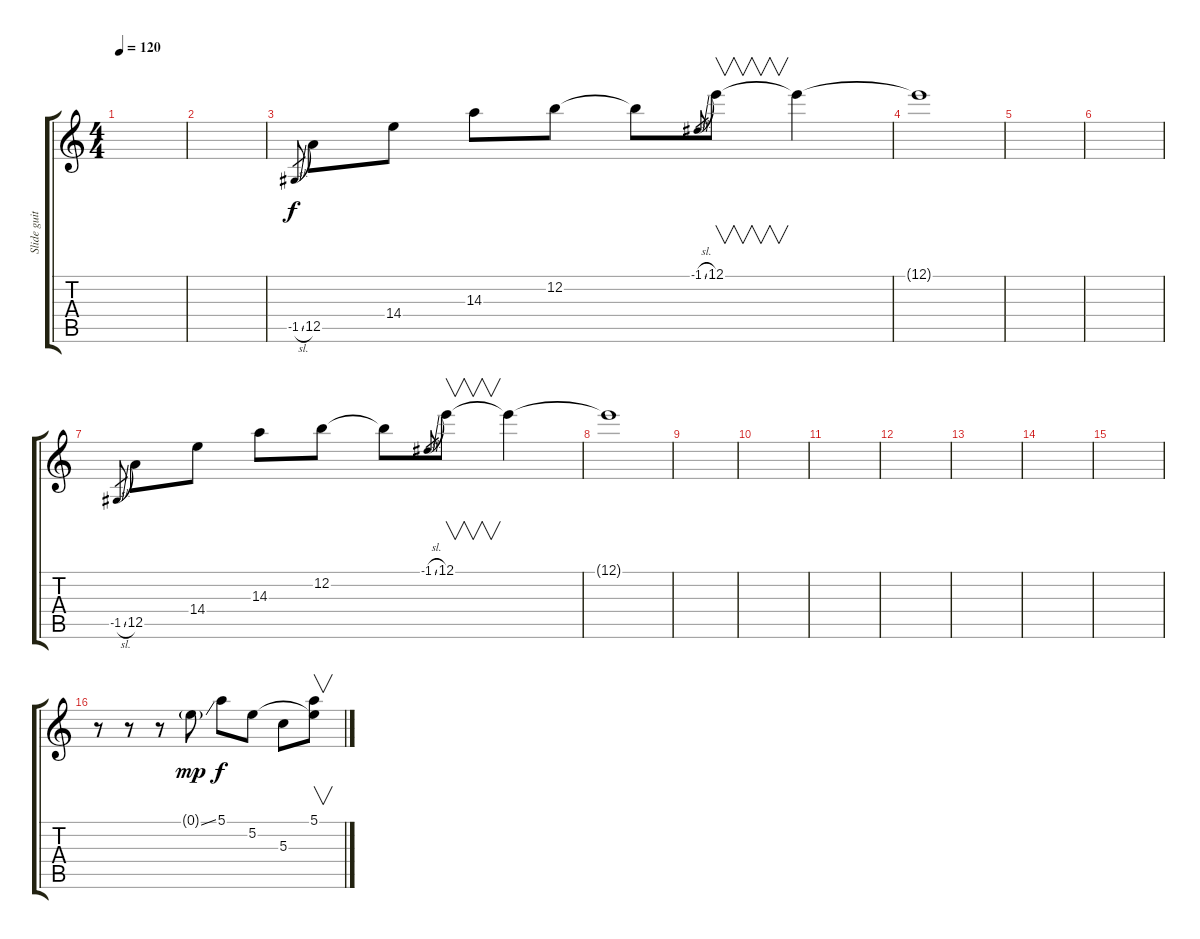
\track ("Slide guit" "Slide guit") {instrument overdrivenguitar}
\staff {score tabs}
\tuning (E4 B3 G3 D3 A2 E2) {hide}
\ts (4 4)
\tempo 120
\clef g2
\ks c
|
|
-1.5{sl}.8{gr} 12.5.8 14.4.8 14.3.8 12.2.8 12.2{t}.8 -1.1{sl}.8{gr} 12.1.8{v} 12.1{t}.4 |
12.1{t}.1 |
|
|
-1.5{sl}.8{gr} 12.5.8 14.4.8 14.3.8 12.2.8 12.2{t}.8 -1.1{sl}.8{gr} 12.1.8{v} 12.1{t}.4 |
12.1{t}.1 |
|
|
|
|
|
|
|
r.8 r.8 r.8 0.1{ss g}.8{dy mp} 5.1.8{dy f} 5.2.8 5.3.8 (5.1 5.2{t}).8{v}
